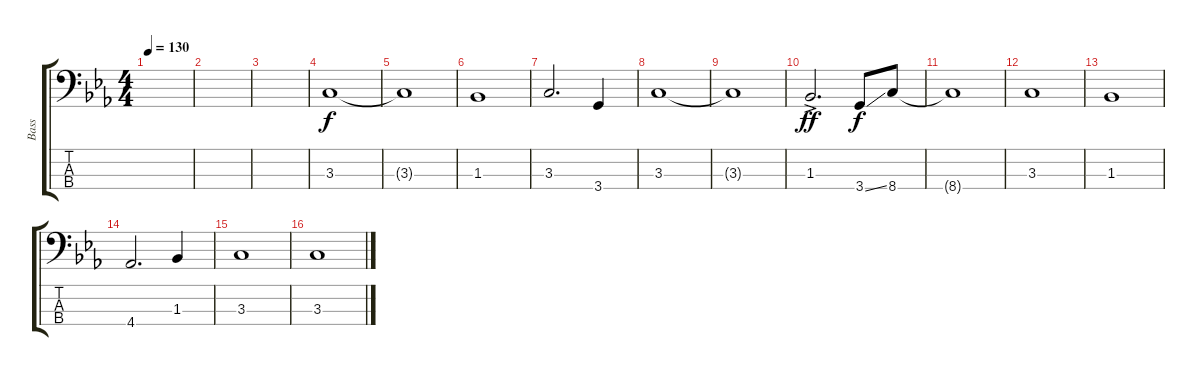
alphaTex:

\track ("Bass" "Bass") {instrument electricbassfinger}
\staff {score tabs}
\tuning (G2 D2 A1 E1) {hide}
\ts (4 4)
\tempo 130
\clef f4
\ks cminor
|
|
|
3.3.1 |
3.3{t}.1 |
1.3.1 |
3.3.2{d} 3.4.4 |
3.3.1 |
3.3{t}.1 |
1.3{ac}.2{d dy ff} 3.4{ss}.8{dy f} 8.4.8 |
8.4{t}.1 |
3.3.1 |
1.3.1 |
4.4.2{d} 1.3.4 |
3.3.1 |
3.3.1
